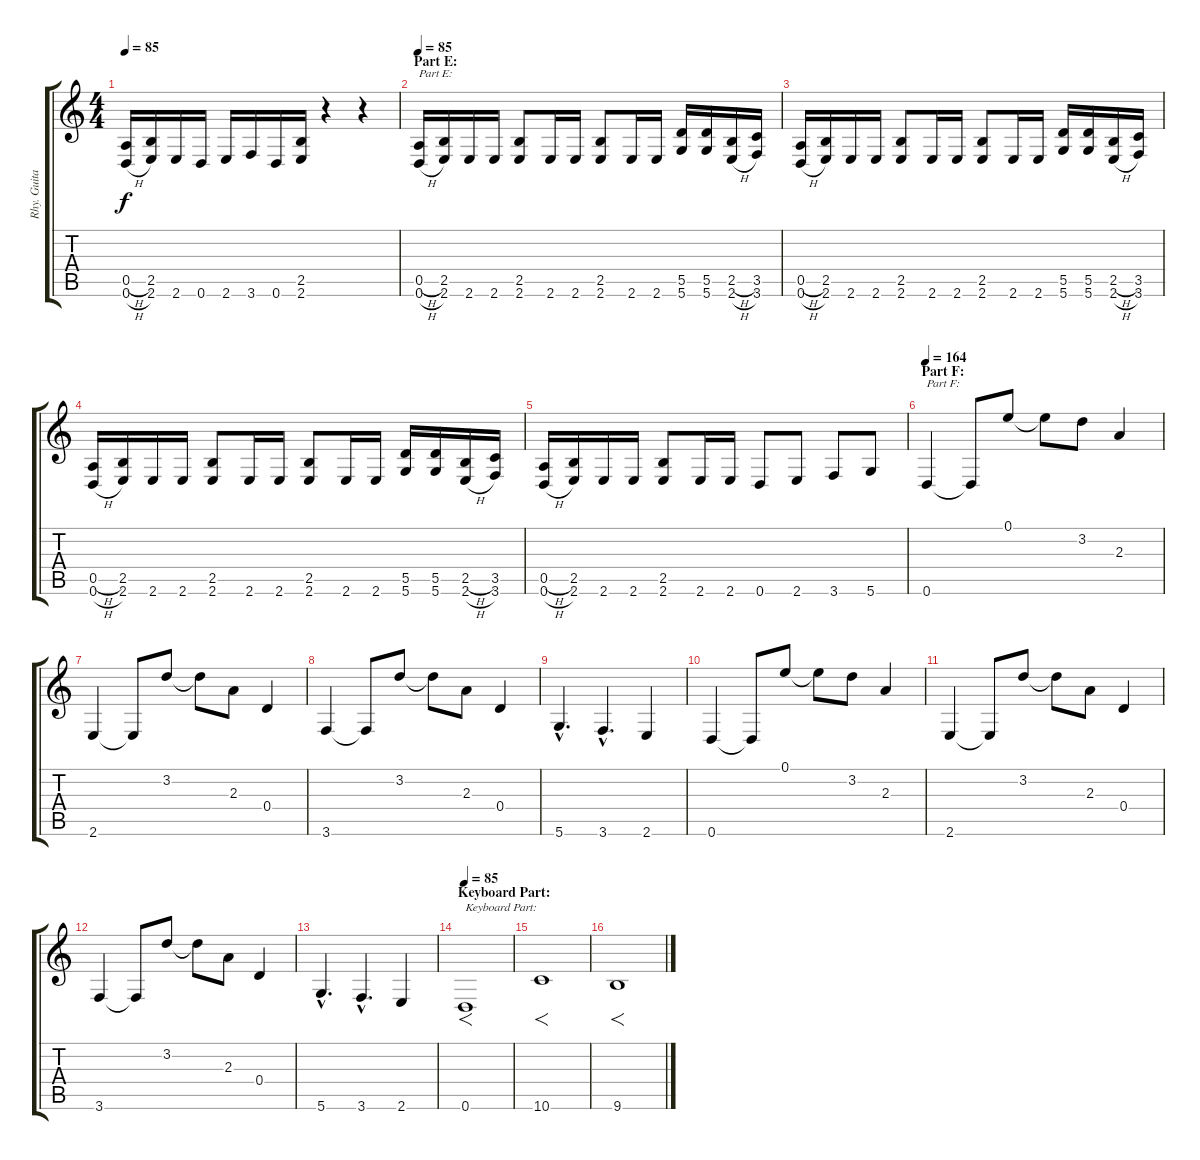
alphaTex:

\track ("Rhy. Guitar 2" "Rhy. Guita") {instrument overdrivenguitar}
\staff {score tabs}
\tuning (E4 B3 G3 D3 A2 D2) {hide}
\ts (4 4)
\tempo 85
\clef g2
\ks c
(0.5{h} 0.6{h}).16{dy f} (2.5 2.6).16 2.6.16 0.6.16 2.6.16 3.6.16 0.6.16 (2.5 2.6).16 r.4 r.4 |
\section ("" "Part E:")
\tempo 85
(0.5{h} 0.6{h}).16{txt "Part E:"} (2.5 2.6).16 2.6.16 2.6.16 (2.5 2.6).8 2.6.16 2.6.16 (2.5 2.6).8 2.6.16 2.6.16 (5.5 5.6).16 (5.5 5.6).16 (2.5{h} 2.6{h}).16 (3.5 3.6).16 |
(0.5{h} 0.6{h}).16 (2.5 2.6).16 2.6.16 2.6.16 (2.5 2.6).8 2.6.16 2.6.16 (2.5 2.6).8 2.6.16 2.6.16 (5.5 5.6).16 (5.5 5.6).16 (2.5{h} 2.6{h}).16 (3.5 3.6).16 |
(0.5{h} 0.6{h}).16 (2.5 2.6).16 2.6.16 2.6.16 (2.5 2.6).8 2.6.16 2.6.16 (2.5 2.6).8 2.6.16 2.6.16 (5.5 5.6).16 (5.5 5.6).16 (2.5{h} 2.6{h}).16 (3.5 3.6).16 |
(0.5{h} 0.6{h}).16 (2.5 2.6).16 2.6.16 2.6.16 (2.5 2.6).8 2.6.16 2.6.16 0.6.8 2.6.8 3.6.8 5.6.8 |
\section ("" "Part F:")
\tempo 164
0.6.4{txt "Part F:"} 0.6{t}.8 0.1.8 0.1{t}.8 3.2.8 2.3.4 |
2.6.4 2.6{t}.8 3.2.8 3.2{t}.8 2.3.8 0.4.4 |
3.6.4 3.6{t}.8 3.2.8 3.2{t}.8 2.3.8 0.4.4 |
5.6{hac}.4{d} 3.6{hac}.4{d} 2.6.4 |
0.6.4 0.6{t}.8 0.1.8 0.1{t}.8 3.2.8 2.3.4 |
2.6.4 2.6{t}.8 3.2.8 3.2{t}.8 2.3.8 0.4.4 |
3.6.4 3.6{t}.8 3.2.8 3.2{t}.8 2.3.8 0.4.4 |
5.6{hac}.4{d} 3.6{hac}.4{d} 2.6.4 |
\section ("" "Keyboard Part:")
\tempo 85
0.6.1{f txt "Keyboard Part:"} |
10.6.1{f} |
9.6.1{f}
